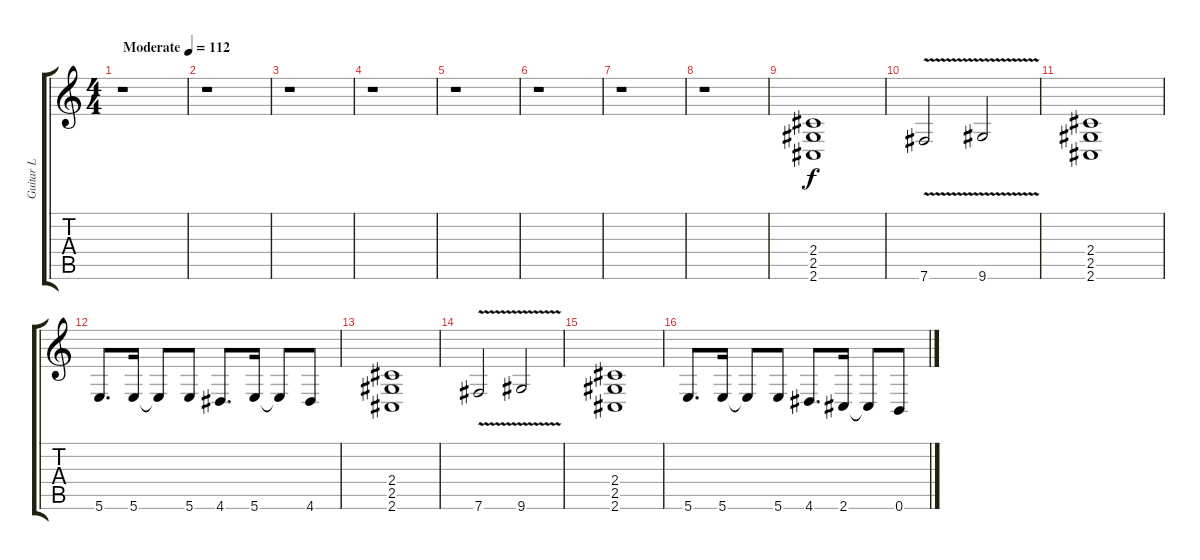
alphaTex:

\track ("Guitar L" "Guitar L") {instrument distortionguitar}
\staff {score tabs}
\tuning (Db4 Ab3 E3 B2 Gb2 B1) {hide}
\ts (4 4)
\tempo (112 "Moderate")
\clef g2
\ks c
r.1{dy f instrument distortionguitar} |
r.1 |
r.1 |
r.1 |
r.1 |
r.1 |
r.1 |
r.1 |
(2.4 2.5 2.6).1 |
7.6{v}.2 9.6{v}.2 |
(2.4 2.5 2.6).1 |
5.6.8{d} 5.6.16 5.6{t}.8 5.6.8 4.6.8{d} 5.6.16 5.6{t}.8 4.6.8 |
(2.4 2.5 2.6).1 |
7.6{v}.2 9.6{v}.2 |
(2.4 2.5 2.6).1 |
5.6.8{d} 5.6.16 5.6{t}.8 5.6.8 4.6.8{d} 2.6.16 2.6{t}.8 0.6.8
